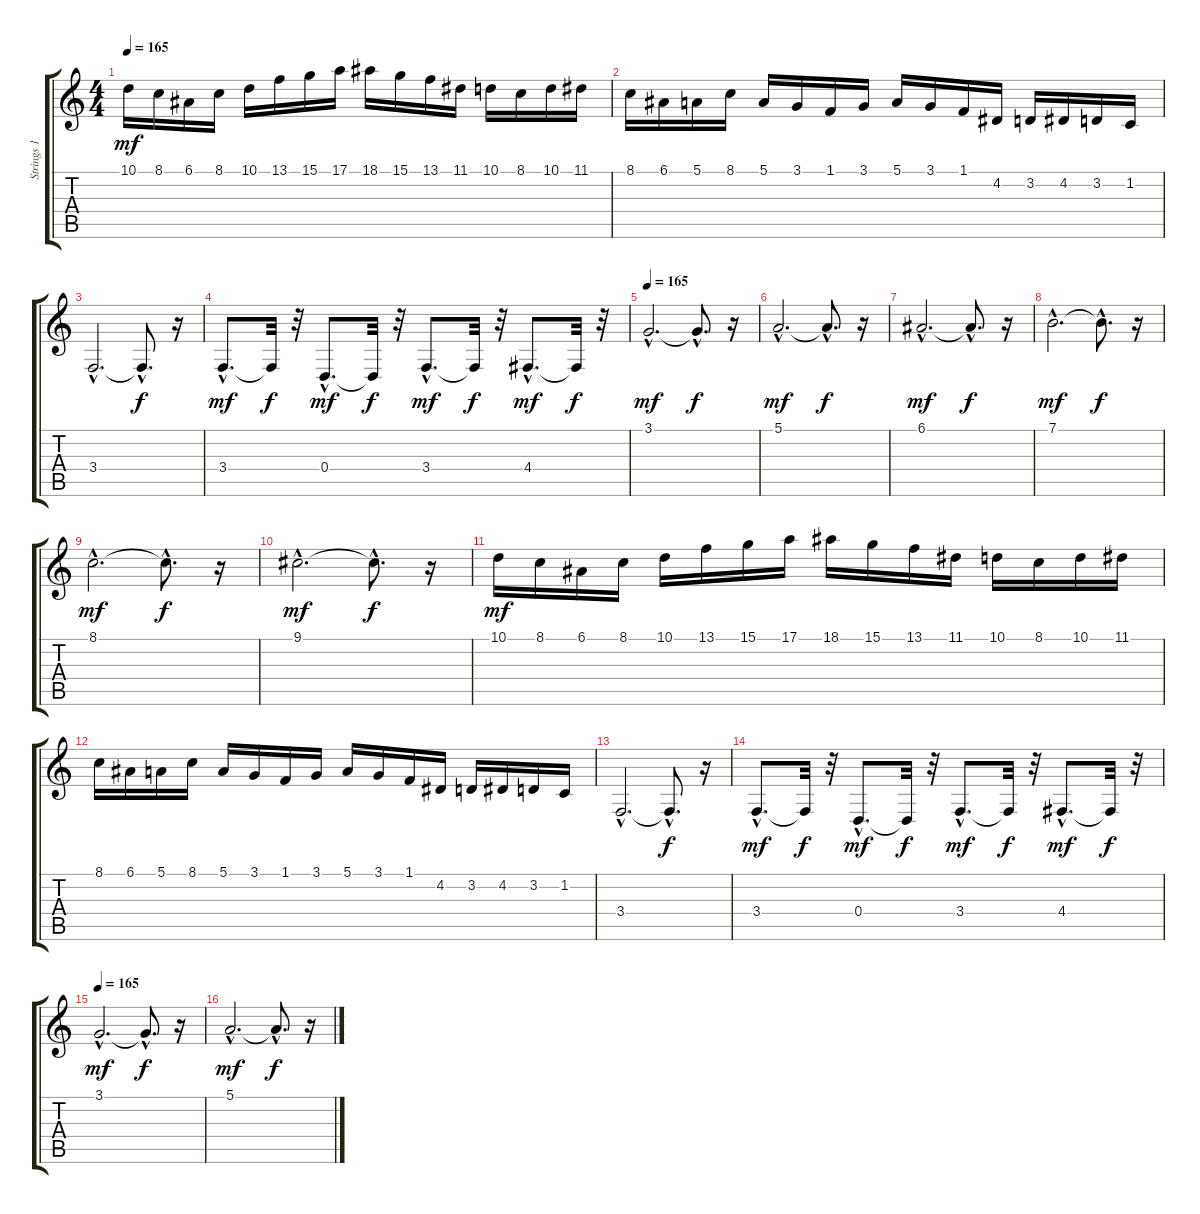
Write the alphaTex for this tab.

\track ("Strings 1" "Strings 1") {instrument stringensemble1}
\staff {score tabs}
\tuning (E4 B3 G3 D3 A2 E2) {hide}
\ts (4 4)
\tempo 165
\clef g2
\ks c
10.1.16{dy mf} 8.1.16 6.1.16 8.1.16 10.1.16 13.1.16 15.1.16 17.1.16 18.1.16 15.1.16 13.1.16 11.1.16 10.1.16 8.1.16 10.1.16 11.1.16 |
8.1.16 6.1.16 5.1.16 8.1.16 5.1.16 3.1.16 1.1.16 3.1.16 5.1.16 3.1.16 1.1.16 4.2.16 3.2.16 4.2.16 3.2.16 1.2.16 |
3.4{hac}.2{d} 3.4{hac t}.8{d dy f} r.16 |
3.4{hac}.8{d dy mf} 3.4{t}.32{dy f} r.32 0.4{hac}.8{d dy mf} 0.4{t}.32{dy f} r.32 3.4{hac}.8{d dy mf} 3.4{t}.32{dy f} r.32 4.4{hac}.8{d dy mf} 4.4{t}.32{dy f} r.32 |
\tempo 165
3.1{hac}.2{d dy mf instrument stringensemble1} 3.1{hac t}.8{d dy f} r.16 |
5.1{hac}.2{d dy mf} 5.1{hac t}.8{d dy f} r.16 |
6.1{hac}.2{d dy mf} 6.1{hac t}.8{d dy f} r.16 |
7.1{hac}.2{d dy mf} 7.1{hac t}.8{d dy f} r.16 |
8.1{hac}.2{d dy mf} 8.1{hac t}.8{d dy f} r.16 |
9.1{hac}.2{d dy mf} 9.1{hac t}.8{d dy f} r.16 |
10.1.16{dy mf} 8.1.16 6.1.16 8.1.16 10.1.16 13.1.16 15.1.16 17.1.16 18.1.16 15.1.16 13.1.16 11.1.16 10.1.16 8.1.16 10.1.16 11.1.16 |
8.1.16 6.1.16 5.1.16 8.1.16 5.1.16 3.1.16 1.1.16 3.1.16 5.1.16 3.1.16 1.1.16 4.2.16 3.2.16 4.2.16 3.2.16 1.2.16 |
3.4{hac}.2{d} 3.4{hac t}.8{d dy f} r.16 |
3.4{hac}.8{d dy mf} 3.4{t}.32{dy f} r.32 0.4{hac}.8{d dy mf} 0.4{t}.32{dy f} r.32 3.4{hac}.8{d dy mf} 3.4{t}.32{dy f} r.32 4.4{hac}.8{d dy mf} 4.4{t}.32{dy f} r.32 |
\tempo 165
3.1{hac}.2{d dy mf instrument stringensemble1} 3.1{hac t}.8{d dy f} r.16 |
5.1{hac}.2{d dy mf} 5.1{hac t}.8{d dy f} r.16
